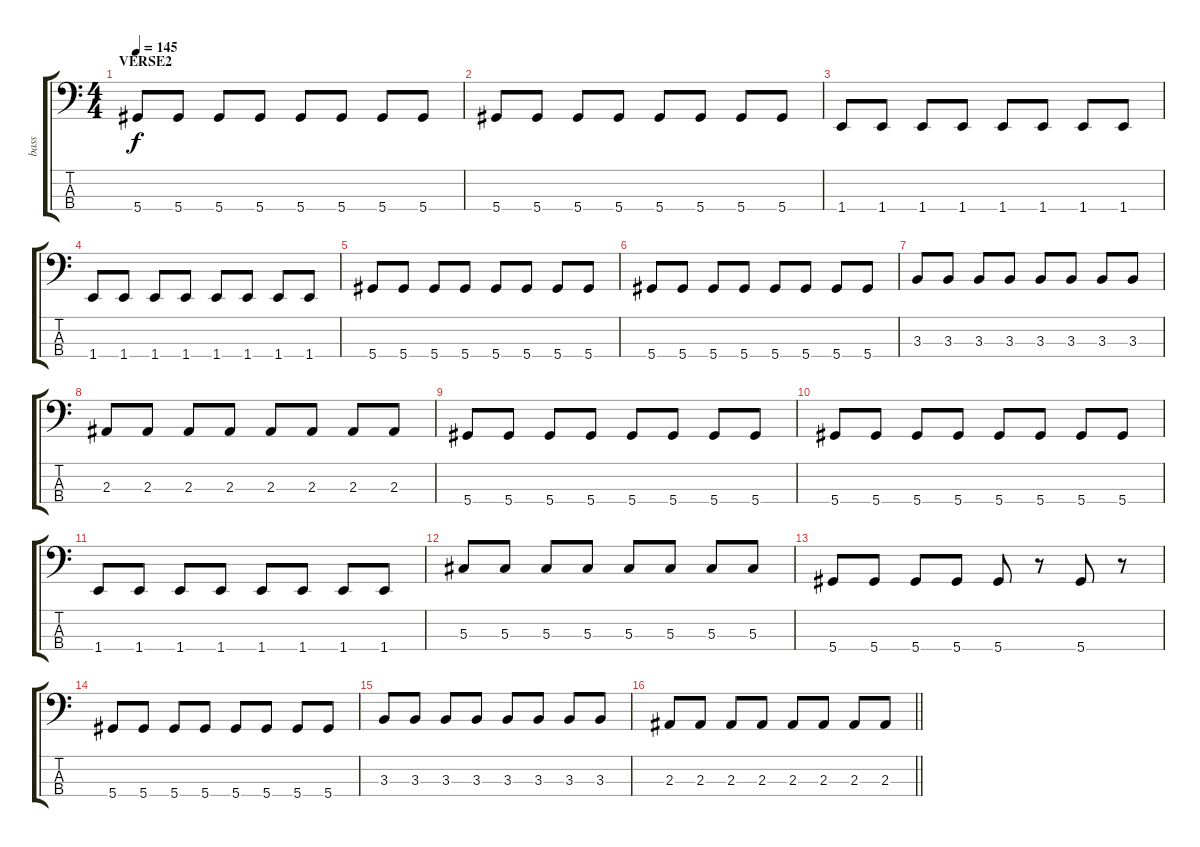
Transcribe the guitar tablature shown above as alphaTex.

\track ("bass" "bass") {instrument electricbasspick}
\staff {score tabs}
\tuning (Gb2 Db2 Ab1 Eb1) {hide}
\ts (4 4)
\section ("" "VERSE2")
\tempo 145
\clef f4
\ks c
5.4.8{dy f} 5.4.8 5.4.8 5.4.8 5.4.8 5.4.8 5.4.8 5.4.8 |
5.4.8 5.4.8 5.4.8 5.4.8 5.4.8 5.4.8 5.4.8 5.4.8 |
1.4.8 1.4.8 1.4.8 1.4.8 1.4.8 1.4.8 1.4.8 1.4.8 |
1.4.8 1.4.8 1.4.8 1.4.8 1.4.8 1.4.8 1.4.8 1.4.8 |
5.4.8 5.4.8 5.4.8 5.4.8 5.4.8 5.4.8 5.4.8 5.4.8 |
5.4.8 5.4.8 5.4.8 5.4.8 5.4.8 5.4.8 5.4.8 5.4.8 |
3.3.8 3.3.8 3.3.8 3.3.8 3.3.8 3.3.8 3.3.8 3.3.8 |
2.3.8 2.3.8 2.3.8 2.3.8 2.3.8 2.3.8 2.3.8 2.3.8 |
5.4.8 5.4.8 5.4.8 5.4.8 5.4.8 5.4.8 5.4.8 5.4.8 |
5.4.8 5.4.8 5.4.8 5.4.8 5.4.8 5.4.8 5.4.8 5.4.8 |
1.4.8 1.4.8 1.4.8 1.4.8 1.4.8 1.4.8 1.4.8 1.4.8 |
5.3.8 5.3.8 5.3.8 5.3.8 5.3.8 5.3.8 5.3.8 5.3.8 |
5.4.8 5.4.8 5.4.8 5.4.8 5.4.8 r.8 5.4.8 r.8 |
5.4.8 5.4.8 5.4.8 5.4.8 5.4.8 5.4.8 5.4.8 5.4.8 |
3.3.8 3.3.8 3.3.8 3.3.8 3.3.8 3.3.8 3.3.8 3.3.8 |
\barLineRight lightlight
2.3.8 2.3.8 2.3.8 2.3.8 2.3.8 2.3.8 2.3.8 2.3.8
